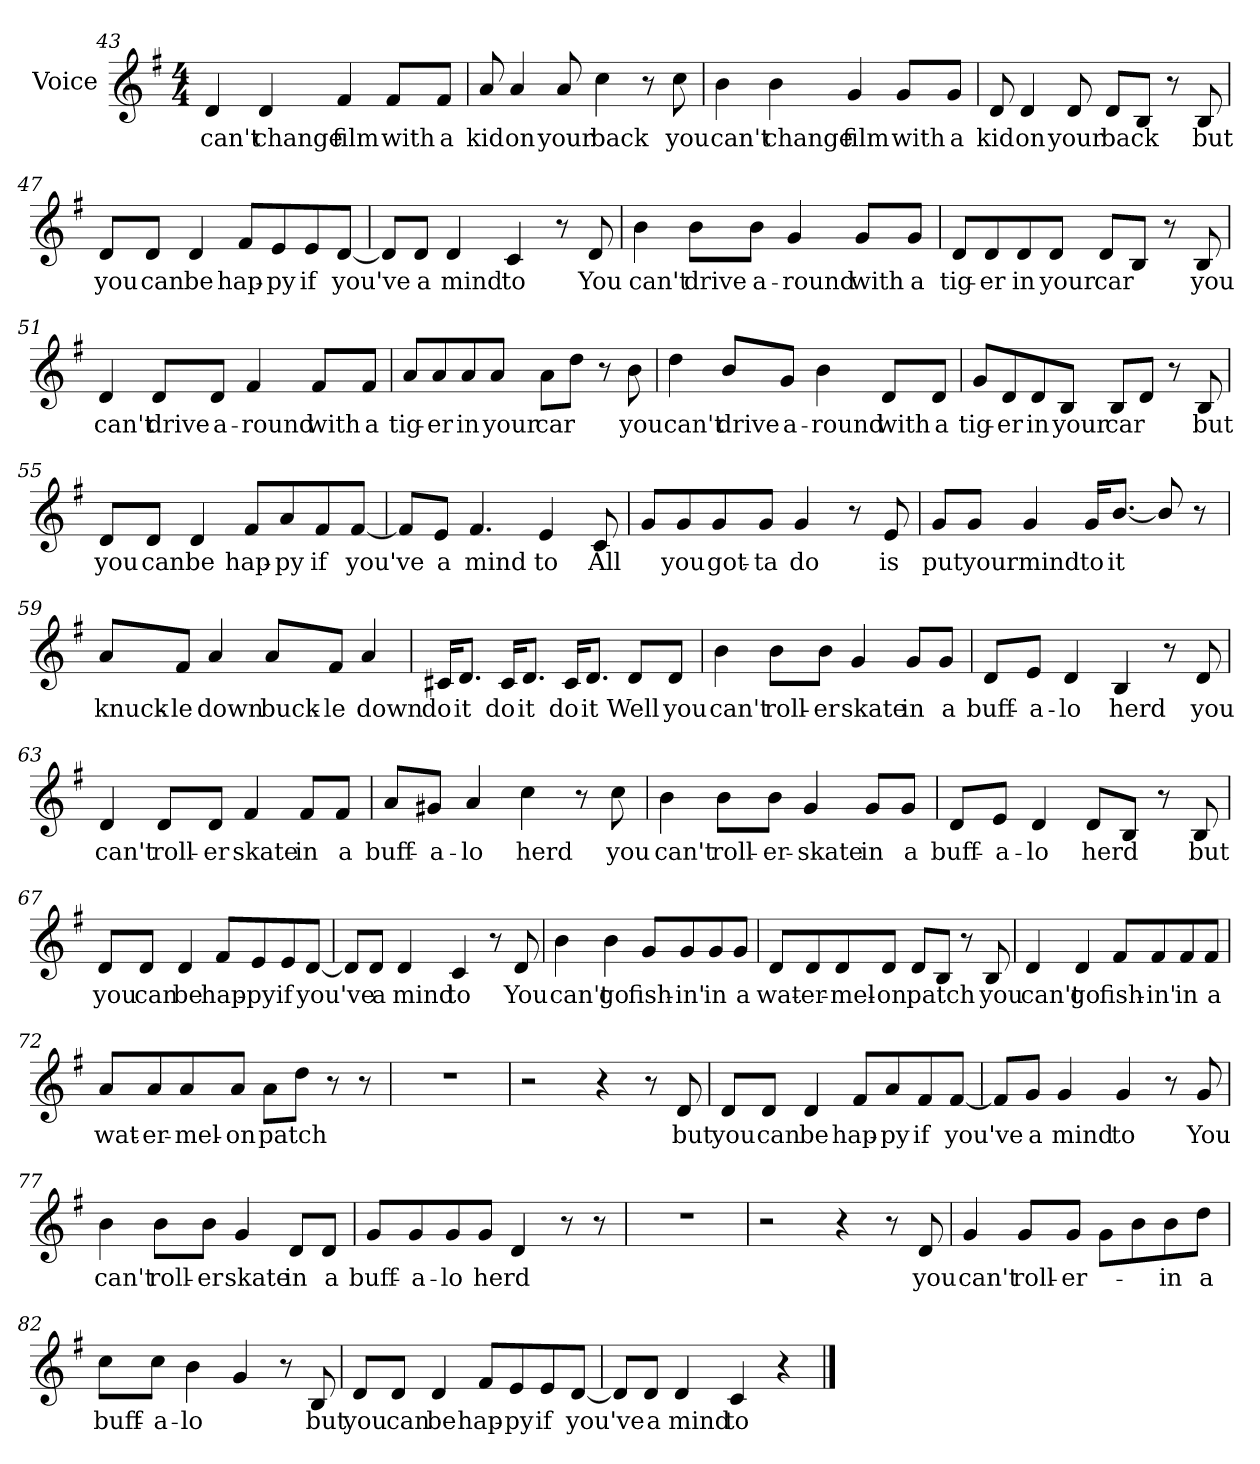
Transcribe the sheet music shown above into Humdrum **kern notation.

**kern	**text
*part1	*part1
*staff1	*staff1
*I"Voice	*
*I'Vo.	*
*clefG2	*
*k[f#]	*
*M4/4	*
=43	=43
!	!LO:LY:b
4d/	can't
!	!LO:LY:b
4d/	change
!	!LO:LY:b
4f#/	film
!	!LO:LY:b
8f#/L	with
!	!LO:LY:b
8f#/J	a
=44	=44
!	!LO:LY:b
8a/	kid
!	!LO:LY:b
4a/	on
!	!LO:LY:b
8a/	your
!	!LO:LY:b
4cc\	back
8r	.
!	!LO:LY:b
8cc\	you
!!LO:LB:g=z
=45	=45
!	!LO:LY:b
4b\	can't
!	!LO:LY:b
4b\	change
!	!LO:LY:b
4g/	film
!	!LO:LY:b
8g/L	with
!	!LO:LY:b
8g/J	a
=46	=46
!	!LO:LY:b
8d/	kid
!	!LO:LY:b
4d/	on
!	!LO:LY:b
8d/	your
!	!LO:LY:b
8d/L	back
8B/J	.
8r	.
!	!LO:LY:b
8B/	but
=47	=47
!	!LO:LY:b
8d/L	you
!	!LO:LY:b
8d/J	can
!	!LO:LY:b
4d/	be
!	!LO:LY:b
8f#/L	hap-
!	!LO:LY:b
8e/	-py
!	!LO:LY:b
8e/	if
!	!LO:LY:b
[8d/J	you've
!!LO:LB:g=z
=48	=48
8d/L]	.
!	!LO:LY:b
8d/J	a
!	!LO:LY:b
4d/	mind
!	!LO:LY:b
4c/	to
8r	.
!	!LO:LY:b
8d/	You
=49	=49
!	!LO:LY:b
4b\	can't
!	!LO:LY:b
8b\L	drive
!	!LO:LY:b
8b\J	a-
!	!LO:LY:b
4g/	-round
!	!LO:LY:b
8g/L	with
!	!LO:LY:b
8g/J	a
=50	=50
!	!LO:LY:b
8d/L	tig-
!	!LO:LY:b
8d/	-er
!	!LO:LY:b
8d/	in
!	!LO:LY:b
8d/J	your
!	!LO:LY:b
8d/L	car
8B/J	.
8r	.
!	!LO:LY:b
8B/	you
!!LO:LB:g=z
=51	=51
!	!LO:LY:b
4d/	can't
!	!LO:LY:b
8d/L	drive
!	!LO:LY:b
8d/J	a-
!	!LO:LY:b
4f#/	-round
!	!LO:LY:b
8f#/L	with
!	!LO:LY:b
8f#/J	a
=52	=52
!	!LO:LY:b
8a/L	tig-
!	!LO:LY:b
8a/	-er
!	!LO:LY:b
8a/	in
!	!LO:LY:b
8a/J	your
!	!LO:LY:b
8a\L	car
8dd\J	.
8r	.
!	!LO:LY:b
8b\	you
=53	=53
!	!LO:LY:b
4dd\	can't
!	!LO:LY:b
8b/L	drive
!	!LO:LY:b
8g/J	a-
!	!LO:LY:b
4b\	-round
!	!LO:LY:b
8d/L	with
!	!LO:LY:b
8d/J	a
!!LO:LB:g=z
=54	=54
!	!LO:LY:b
8g/L	tig-
!	!LO:LY:b
8d/	-er
!	!LO:LY:b
8d/	in
!	!LO:LY:b
8B/J	your
!	!LO:LY:b
8B/L	car
8d/J	.
8r	.
!	!LO:LY:b
8B/	but
=55	=55
!	!LO:LY:b
8d/L	you
!	!LO:LY:b
8d/J	can
!	!LO:LY:b
4d/	be
!	!LO:LY:b
8f#/L	hap-
!	!LO:LY:b
8a/	-py
!	!LO:LY:b
8f#/	if
!	!LO:LY:b
[8f#/J	you've
=56	=56
8f#/L]	.
!	!LO:LY:b
8e/J	a
!	!LO:LY:b
4.f#/	mind
!	!LO:LY:b
4e/	to
!	!LO:LY:b
8c/	All
!!LO:LB:g=z
=57	=57
8g/L	.
!	!LO:LY:b
8g/	you
!	!LO:LY:b
8g/	got-
!	!LO:LY:b
8g/J	-ta
!	!LO:LY:b
4g/	do
8r	.
!	!LO:LY:b
8e/	is
=58	=58
!	!LO:LY:b
8g/L	put
!	!LO:LY:b
8g/J	your
!	!LO:LY:b
4g/	mind
!	!LO:LY:b
16g/KL	to
!	!LO:LY:b
[8.b/J	it
8b/]	.
8r	.
=59	=59
!	!LO:LY:b
8a/L	knuck-
!	!LO:LY:b
8f#/J	-le
!	!LO:LY:b
4a/	down
!	!LO:LY:b
8a/L	buck-
!	!LO:LY:b
8f#/J	-le
!	!LO:LY:b
4a/	down
!!LO:PB:g=z
=60	=60
!	!LO:LY:b
16c#X/KL	do
!	!LO:LY:b
8.d/J	it
!	!LO:LY:b
16c#/KL	do
!	!LO:LY:b
8.d/J	it
!	!LO:LY:b
16c#/KL	do
!	!LO:LY:b
8.d/J	it
!	!LO:LY:b
8d/L	Well
!	!LO:LY:b
8d/J	you
=61	=61
!	!LO:LY:b
4b\	can't
!	!LO:LY:b
8b\L	roll-
!	!LO:LY:b
8b\J	-er
!	!LO:LY:b
4g/	skate
!	!LO:LY:b
8g/L	in
!	!LO:LY:b
8g/J	a
=62	=62
!	!LO:LY:b
8d/L	buff-
!	!LO:LY:b
8e/J	-a-
!	!LO:LY:b
4d/	-lo
!	!LO:LY:b
4B/	herd
8r	.
!	!LO:LY:b
8d/	you
!!LO:LB:g=z
=63	=63
!	!LO:LY:b
4d/	can't
!	!LO:LY:b
8d/L	roll-
!	!LO:LY:b
8d/J	-er
!	!LO:LY:b
4f#/	skate
!	!LO:LY:b
8f#/L	in
!	!LO:LY:b
8f#/J	a
=64	=64
!	!LO:LY:b
8a/L	buff-
!	!LO:LY:b
8g#X/J	-a-
!	!LO:LY:b
4a/	-lo
!	!LO:LY:b
4cc\	herd
8r	.
!	!LO:LY:b
8cc\	you
=65	=65
!	!LO:LY:b
4b\	can't
!	!LO:LY:b
8b\L	roll-
!	!LO:LY:b
8b\J	-er-
!	!LO:LY:b
4g/	-skate
!	!LO:LY:b
8g/L	in
!	!LO:LY:b
8g/J	a
!!LO:LB:g=z
=66	=66
!	!LO:LY:b
8d/L	buff-
!	!LO:LY:b
8e/J	-a-
!	!LO:LY:b
4d/	-lo
!	!LO:LY:b
8d/L	herd
8B/J	.
8r	.
!	!LO:LY:b
8B/	but
=67	=67
!	!LO:LY:b
8d/L	you
!	!LO:LY:b
8d/J	can
!	!LO:LY:b
4d/	be
!	!LO:LY:b
8f#/L	hap-
!	!LO:LY:b
8e/	-py
!	!LO:LY:b
8e/	if
!	!LO:LY:b
[8d/J	you've
=68	=68
8d/L]	.
!	!LO:LY:b
8d/J	a
!	!LO:LY:b
4d/	mind
!	!LO:LY:b
4c/	to
8r	.
!	!LO:LY:b
8d/	You
!!LO:LB:g=z
=69	=69
!	!LO:LY:b
4b\	can't
!	!LO:LY:b
4b\	go
!	!LO:LY:b
8g/L	fish-
!	!LO:LY:b
8g/	-in'
!	!LO:LY:b
8g/	in
!	!LO:LY:b
8g/J	a
=70	=70
!	!LO:LY:b
8d/L	wat-
!	!LO:LY:b
8d/	-er-
!	!LO:LY:b
8d/	-mel-
!	!LO:LY:b
8d/J	-on
!	!LO:LY:b
8d/L	patch
8B/J	.
8r	.
!	!LO:LY:b
8B/	you
=71	=71
!	!LO:LY:b
4d/	can't
!	!LO:LY:b
4d/	go
!	!LO:LY:b
8f#/L	fish-
!	!LO:LY:b
8f#/	-in'
!	!LO:LY:b
8f#/	in
!	!LO:LY:b
8f#/J	a
!!LO:LB:g=z
=72	=72
!	!LO:LY:b
8a/L	wat-
!	!LO:LY:b
8a/	-er-
!	!LO:LY:b
8a/	-mel-
!	!LO:LY:b
8a/J	-on
!	!LO:LY:b
8a\L	patch
8dd\J	.
8r	.
8r	.
=73	=73
1r	.
=74	=74
2r	.
4r	.
8r	.
!	!LO:LY:b
8d/	but
=75	=75
!	!LO:LY:b
8d/L	you
!	!LO:LY:b
8d/J	can
!	!LO:LY:b
4d/	be
!	!LO:LY:b
8f#/L	hap-
!	!LO:LY:b
8a/	-py
!	!LO:LY:b
8f#/	if
!	!LO:LY:b
[8f#/J	you've
!!LO:LB:g=z
=76	=76
8f#/L]	.
!	!LO:LY:b
8g/J	a
!	!LO:LY:b
4g/	mind
!	!LO:LY:b
4g/	to
8r	.
!	!LO:LY:b
8g/	You
=77	=77
!	!LO:LY:b
4b\	can't
!	!LO:LY:b
8b\L	roll-
!	!LO:LY:b
8b\J	-er
!	!LO:LY:b
4g/	skate
!	!LO:LY:b
8d/L	in
!	!LO:LY:b
8d/J	a
=78	=78
!	!LO:LY:b
8g/L	buff-
!	!LO:LY:b
8g/	-a-
!	!LO:LY:b
8g/	-lo
!	!LO:LY:b
8g/J	herd
4d/	.
8r	.
8r	.
=79	=79
1r	.
=80	=80
2r	.
4r	.
8r	.
!	!LO:LY:b
8d/	you
!!LO:LB:g=z
=81	=81
!	!LO:LY:b
4g/	can't
!	!LO:LY:b
8g/L	roll-
!	!LO:LY:b
8g/J	-er-
8g\L	.
8b\	.
!	!LO:LY:b
8b\	in
!	!LO:LY:b
8dd\J	a
=82	=82
!	!LO:LY:b
8cc\L	buff-
!	!LO:LY:b
8cc\J	-a-
!	!LO:LY:b
4b\	-lo
4g/	.
8r	.
!	!LO:LY:b
8B/	but
=83	=83
!	!LO:LY:b
8d/L	you
!	!LO:LY:b
8d/J	can
!	!LO:LY:b
4d/	be
!	!LO:LY:b
8f#/L	hap-
!	!LO:LY:b
8e/	-py
!	!LO:LY:b
8e/	if
!	!LO:LY:b
[8d/J	you've
!!LO:LB:g=z
=84	=84
8d/L]	.
!	!LO:LY:b
8d/J	a
!	!LO:LY:b
4d/	mind
!	!LO:LY:b
4c/	to
4r	.
==	==
*-	*-
